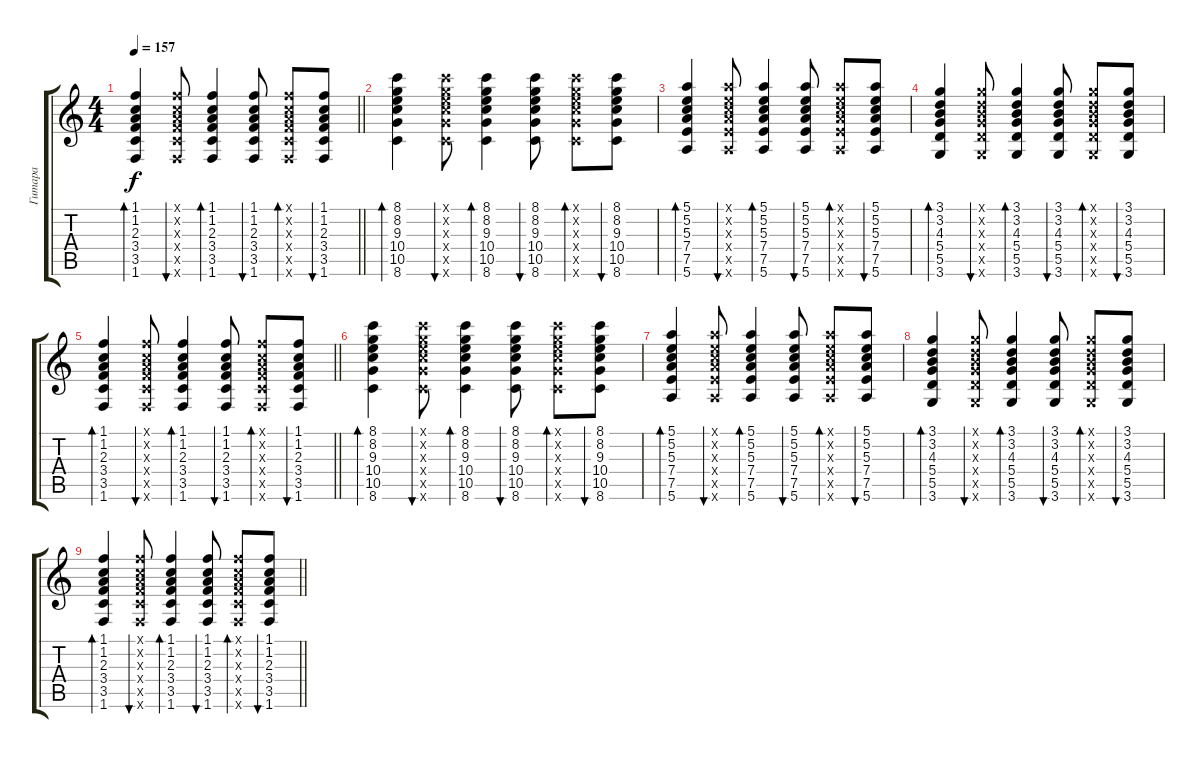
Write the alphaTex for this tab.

\track ("Гитара" "Гитара") {instrument acousticguitarsteel}
\staff {score tabs}
\tuning (E4 B3 G3 D3 A2 E2) {hide}
\ts (4 4)
\tempo 157
\clef g2
\barLineRight lightlight
\ks c
(1.1 1.2 2.3 3.4 3.5 1.6).4{bd 30 dy f} (1.1{x} 1.2{x} 2.3{x} 3.4{x} 3.5{x} 1.6{x}).8{bu 30} (1.1 1.2 2.3 3.4 3.5 1.6).4{bd 30} (1.1 1.2 2.3 3.4 3.5 1.6).8{bu 30} (1.1{x} 1.2{x} 2.3{x} 3.4{x} 3.5{x} 1.6{x}).8{bd 30} (1.1 1.2 2.3 3.4 3.5 1.6).8{bu 30} |
(8.1 8.2 9.3 10.4 10.5 8.6).4{bd 30} (8.1{x} 8.2{x} 9.3{x} 10.4{x} 10.5{x} 8.6{x}).8{bu 30} (8.1 8.2 9.3 10.4 10.5 8.6).4{bd 30} (8.1 8.2 9.3 10.4 10.5 8.6).8{bu 30} (8.1{x} 8.2{x} 9.3{x} 10.4{x} 10.5{x} 8.6{x}).8{bd 30} (8.1 8.2 9.3 10.4 10.5 8.6).8{bu 30} |
(5.1 5.2 5.3 7.4 7.5 5.6).4{bd 30} (5.1{x} 5.2{x} 5.3{x} 7.4{x} 7.5{x} 5.6{x}).8{bu 30} (5.1 5.2 5.3 7.4 7.5 5.6).4{bd 30} (5.1 5.2 5.3 7.4 7.5 5.6).8{bu 30} (5.1{x} 5.2{x} 5.3{x} 7.4{x} 7.5{x} 5.6{x}).8{bd 30} (5.1 5.2 5.3 7.4 7.5 5.6).8{bu 30} |
(3.1 3.2 4.3 5.4 5.5 3.6).4{bd 30} (3.1{x} 3.2{x} 4.3{x} 5.4{x} 5.5{x} 3.6{x}).8{bu 30} (3.1 3.2 4.3 5.4 5.5 3.6).4{bd 30} (3.1 3.2 4.3 5.4 5.5 3.6).8{bu 30} (3.1{x} 3.2{x} 4.3{x} 5.4{x} 5.5{x} 3.6{x}).8{bd 30} (3.1 3.2 4.3 5.4 5.5 3.6).8{bu 30} |
\barLineRight lightlight
(1.1 1.2 2.3 3.4 3.5 1.6).4{bd 30} (1.1{x} 1.2{x} 2.3{x} 3.4{x} 3.5{x} 1.6{x}).8{bu 30} (1.1 1.2 2.3 3.4 3.5 1.6).4{bd 30} (1.1 1.2 2.3 3.4 3.5 1.6).8{bu 30} (1.1{x} 1.2{x} 2.3{x} 3.4{x} 3.5{x} 1.6{x}).8{bd 30} (1.1 1.2 2.3 3.4 3.5 1.6).8{bu 30} |
(8.1 8.2 9.3 10.4 10.5 8.6).4{bd 30} (8.1{x} 8.2{x} 9.3{x} 10.4{x} 10.5{x} 8.6{x}).8{bu 30} (8.1 8.2 9.3 10.4 10.5 8.6).4{bd 30} (8.1 8.2 9.3 10.4 10.5 8.6).8{bu 30} (8.1{x} 8.2{x} 9.3{x} 10.4{x} 10.5{x} 8.6{x}).8{bd 30} (8.1 8.2 9.3 10.4 10.5 8.6).8{bu 30} |
(5.1 5.2 5.3 7.4 7.5 5.6).4{bd 30} (5.1{x} 5.2{x} 5.3{x} 7.4{x} 7.5{x} 5.6{x}).8{bu 30} (5.1 5.2 5.3 7.4 7.5 5.6).4{bd 30} (5.1 5.2 5.3 7.4 7.5 5.6).8{bu 30} (5.1{x} 5.2{x} 5.3{x} 7.4{x} 7.5{x} 5.6{x}).8{bd 30} (5.1 5.2 5.3 7.4 7.5 5.6).8{bu 30} |
(3.1 3.2 4.3 5.4 5.5 3.6).4{bd 30} (3.1{x} 3.2{x} 4.3{x} 5.4{x} 5.5{x} 3.6{x}).8{bu 30} (3.1 3.2 4.3 5.4 5.5 3.6).4{bd 30} (3.1 3.2 4.3 5.4 5.5 3.6).8{bu 30} (3.1{x} 3.2{x} 4.3{x} 5.4{x} 5.5{x} 3.6{x}).8{bd 30} (3.1 3.2 4.3 5.4 5.5 3.6).8{bu 30} |
\barLineRight lightlight
(1.1 1.2 2.3 3.4 3.5 1.6).4{bd 30} (1.1{x} 1.2{x} 2.3{x} 3.4{x} 3.5{x} 1.6{x}).8{bu 30} (1.1 1.2 2.3 3.4 3.5 1.6).4{bd 30} (1.1 1.2 2.3 3.4 3.5 1.6).8{bu 30} (1.1{x} 1.2{x} 2.3{x} 3.4{x} 3.5{x} 1.6{x}).8{bd 30} (1.1 1.2 2.3 3.4 3.5 1.6).8{bu 30}
